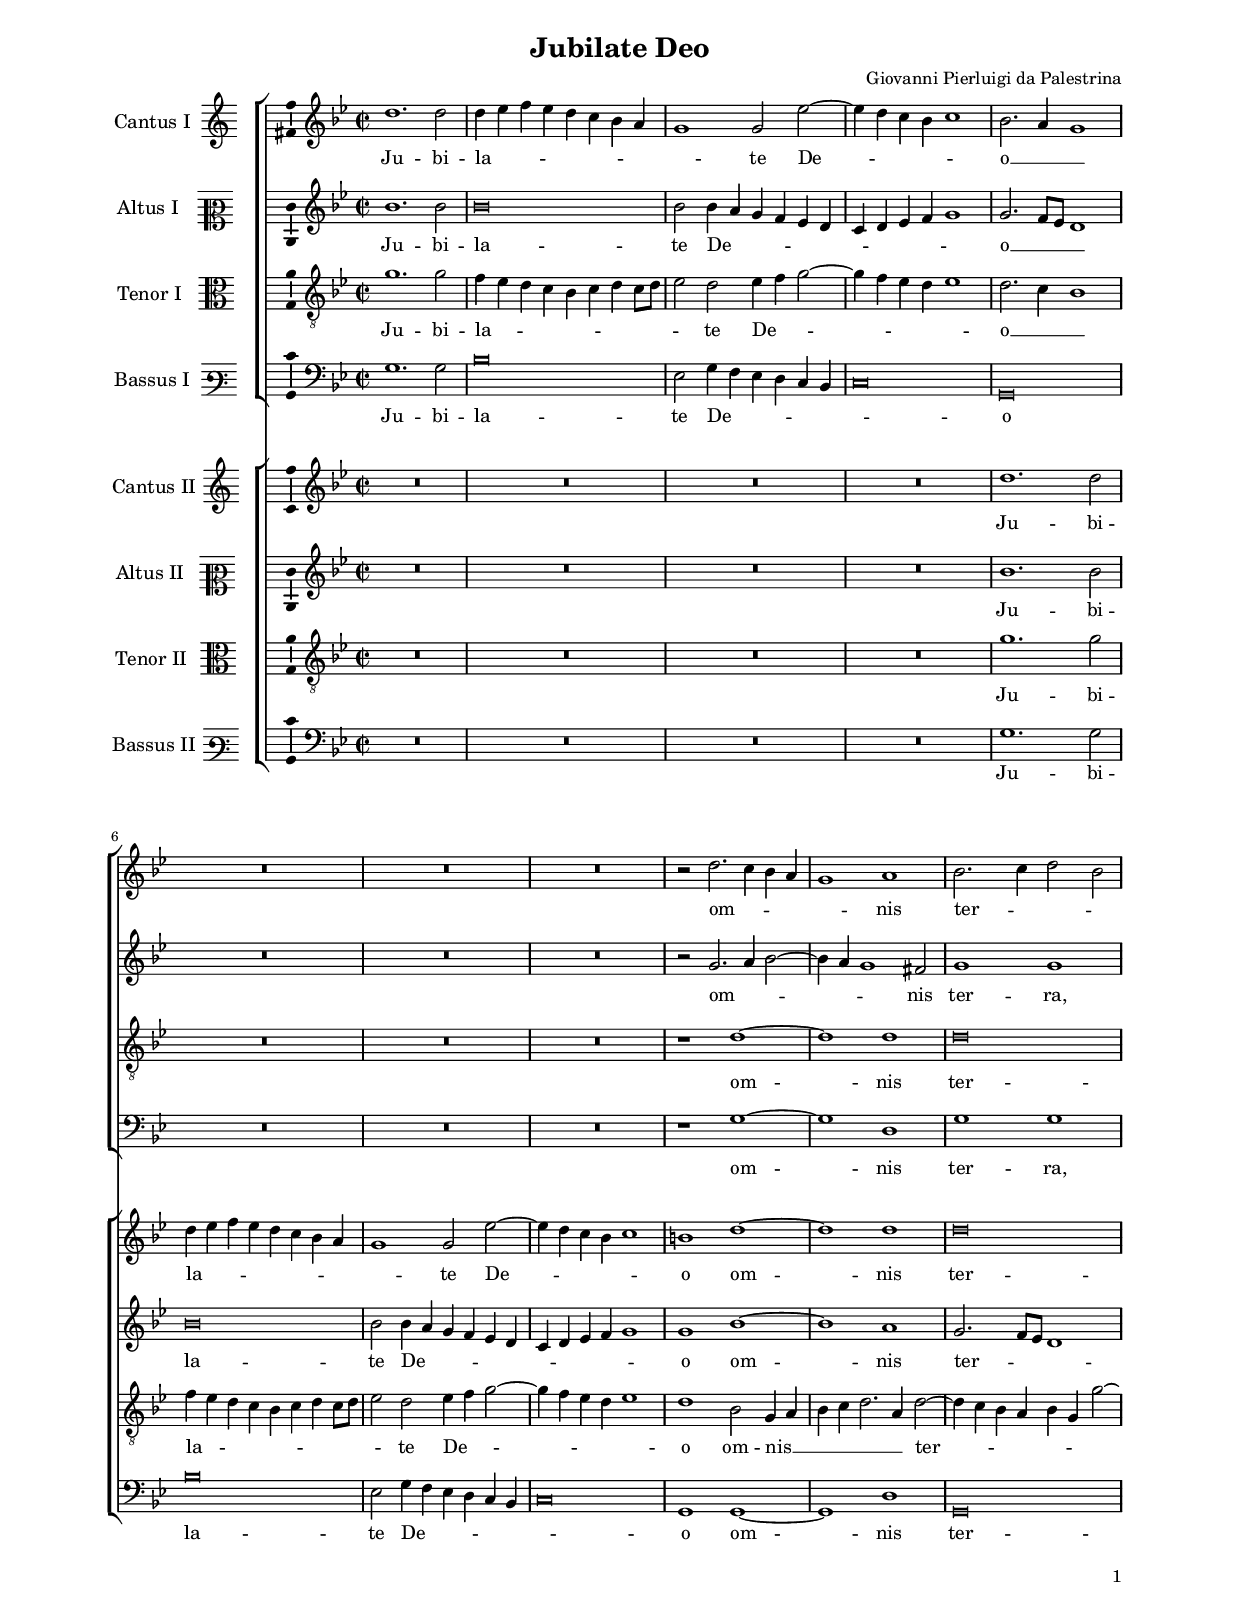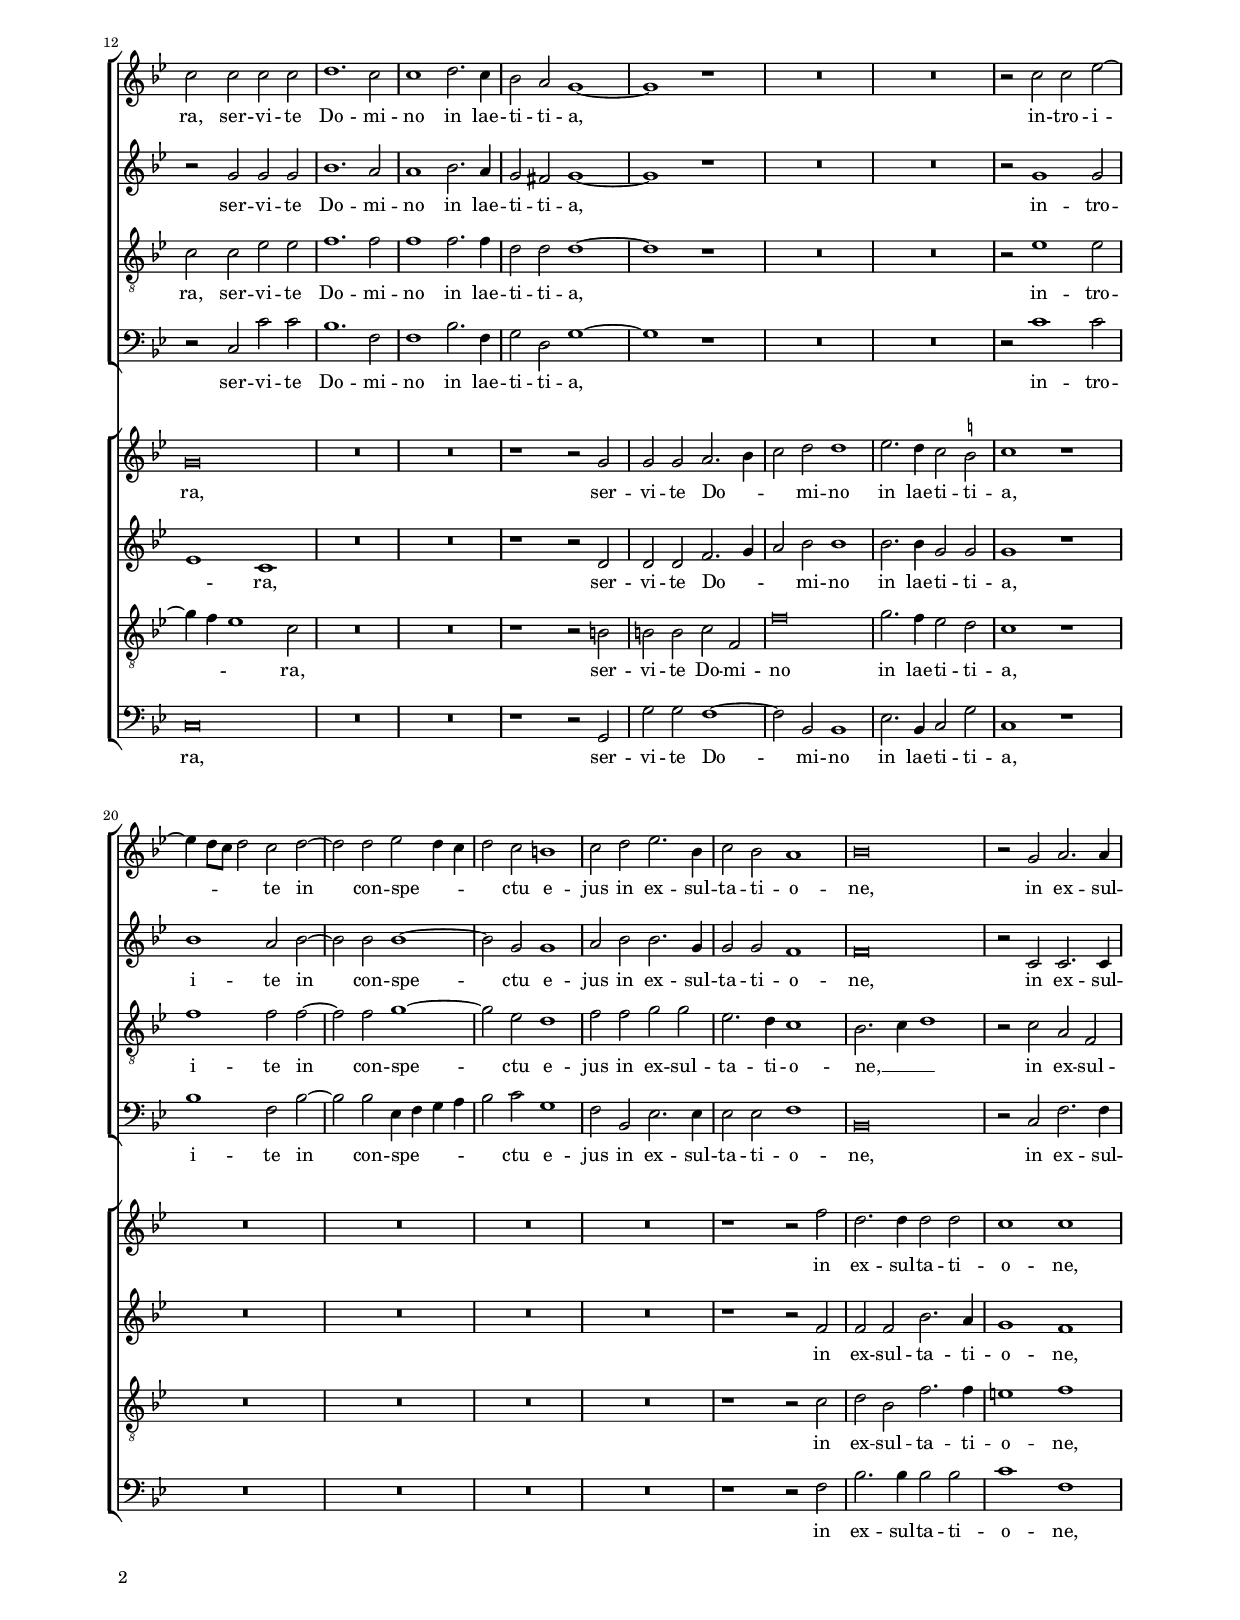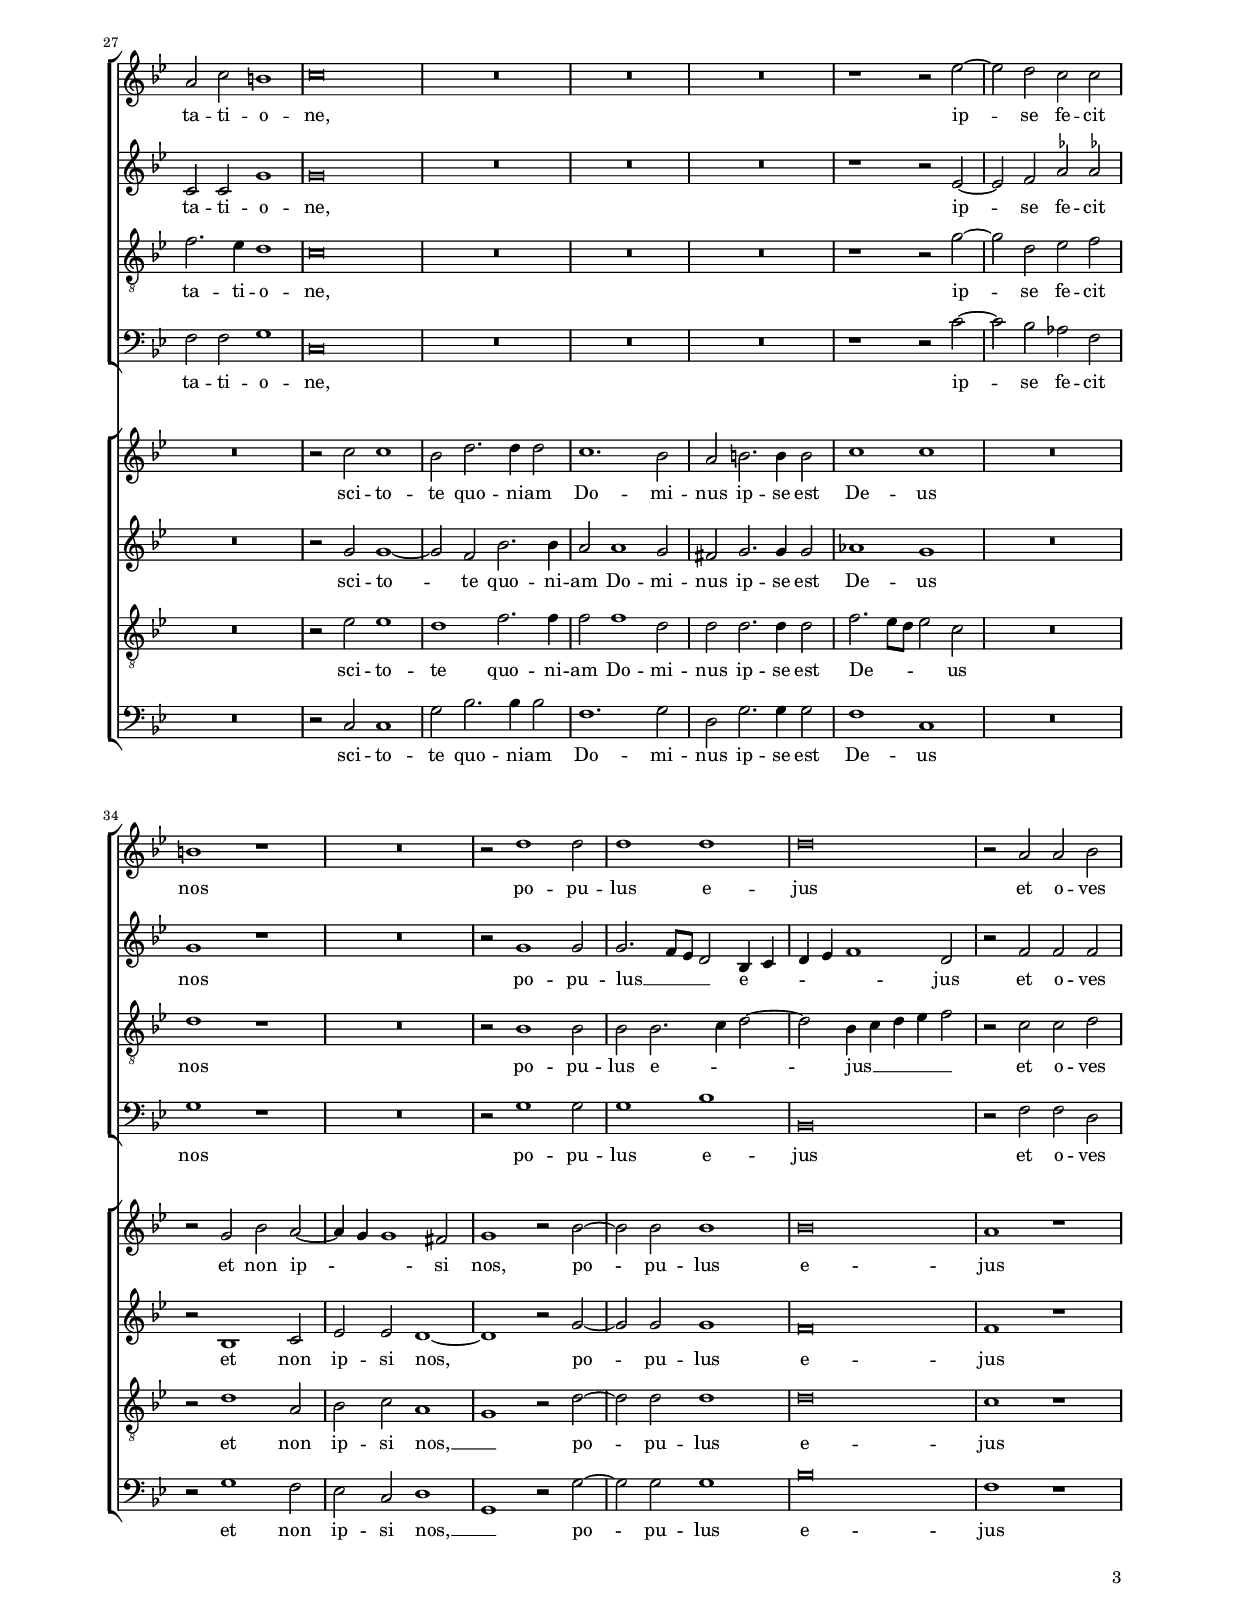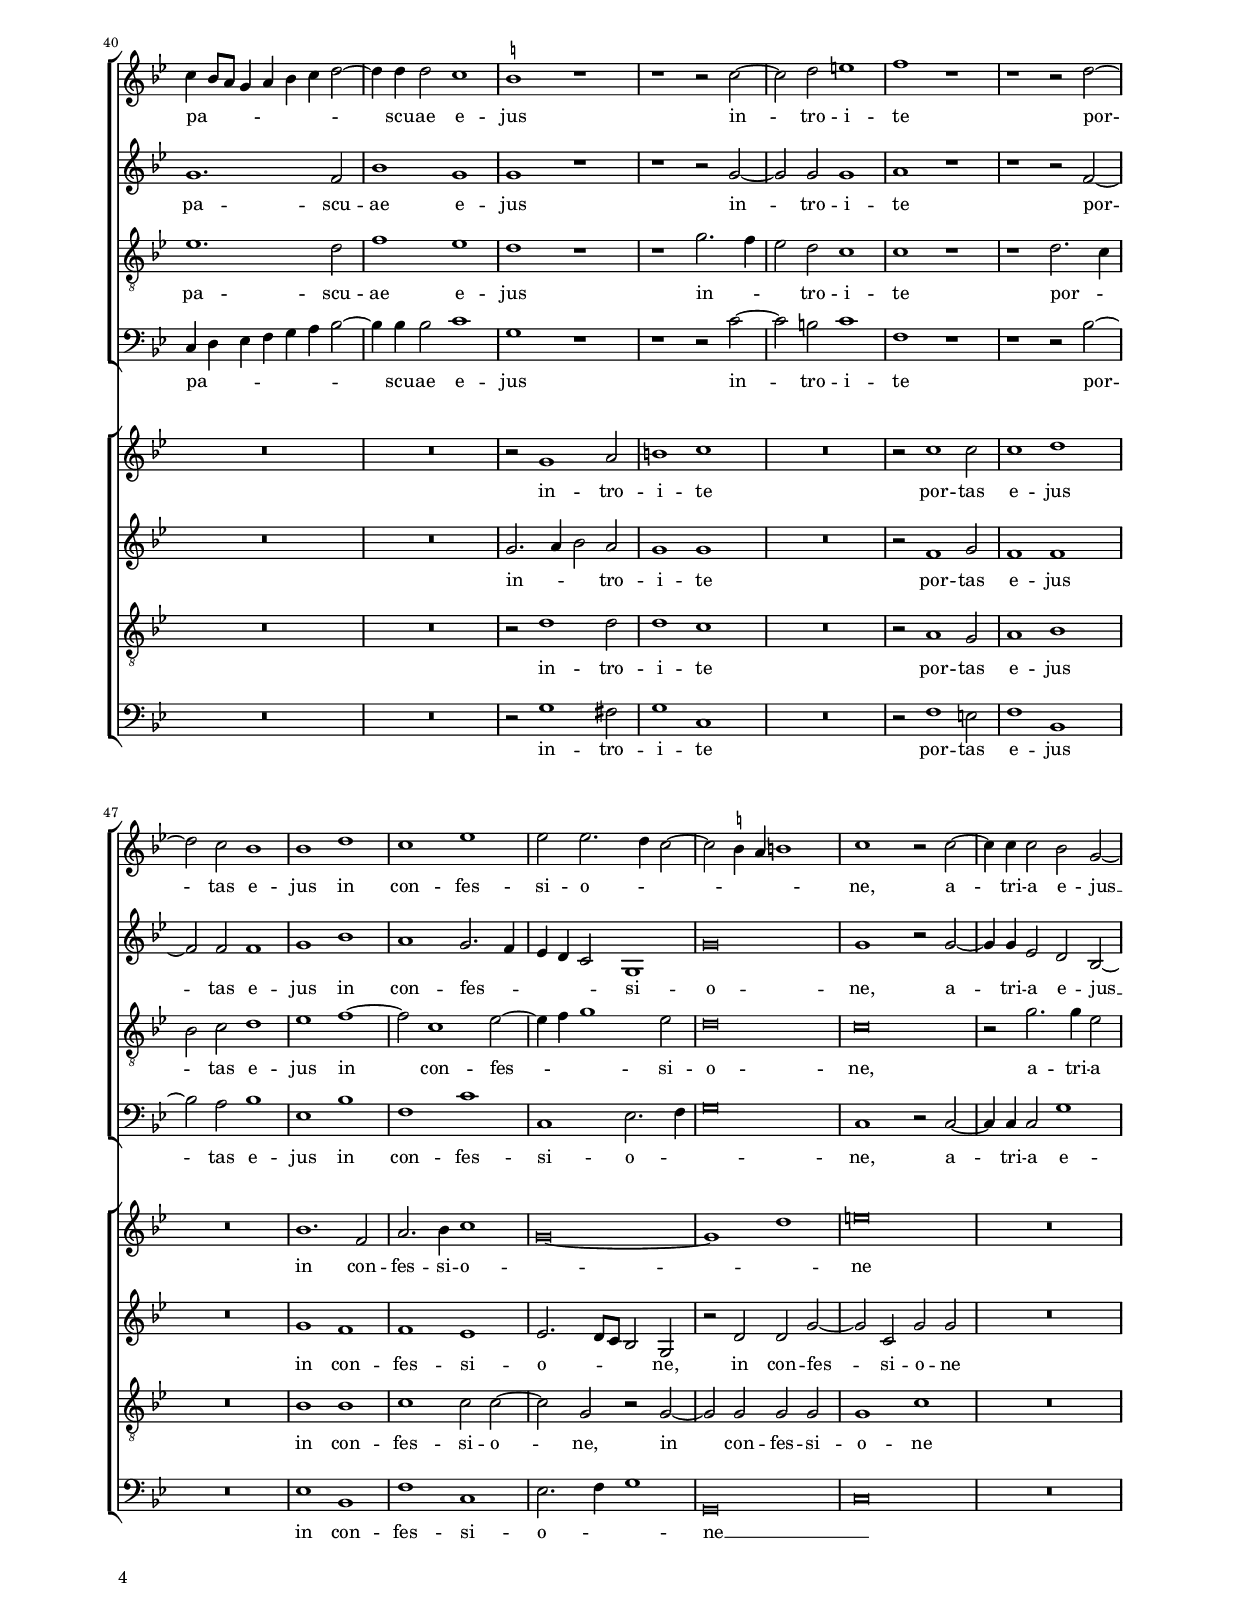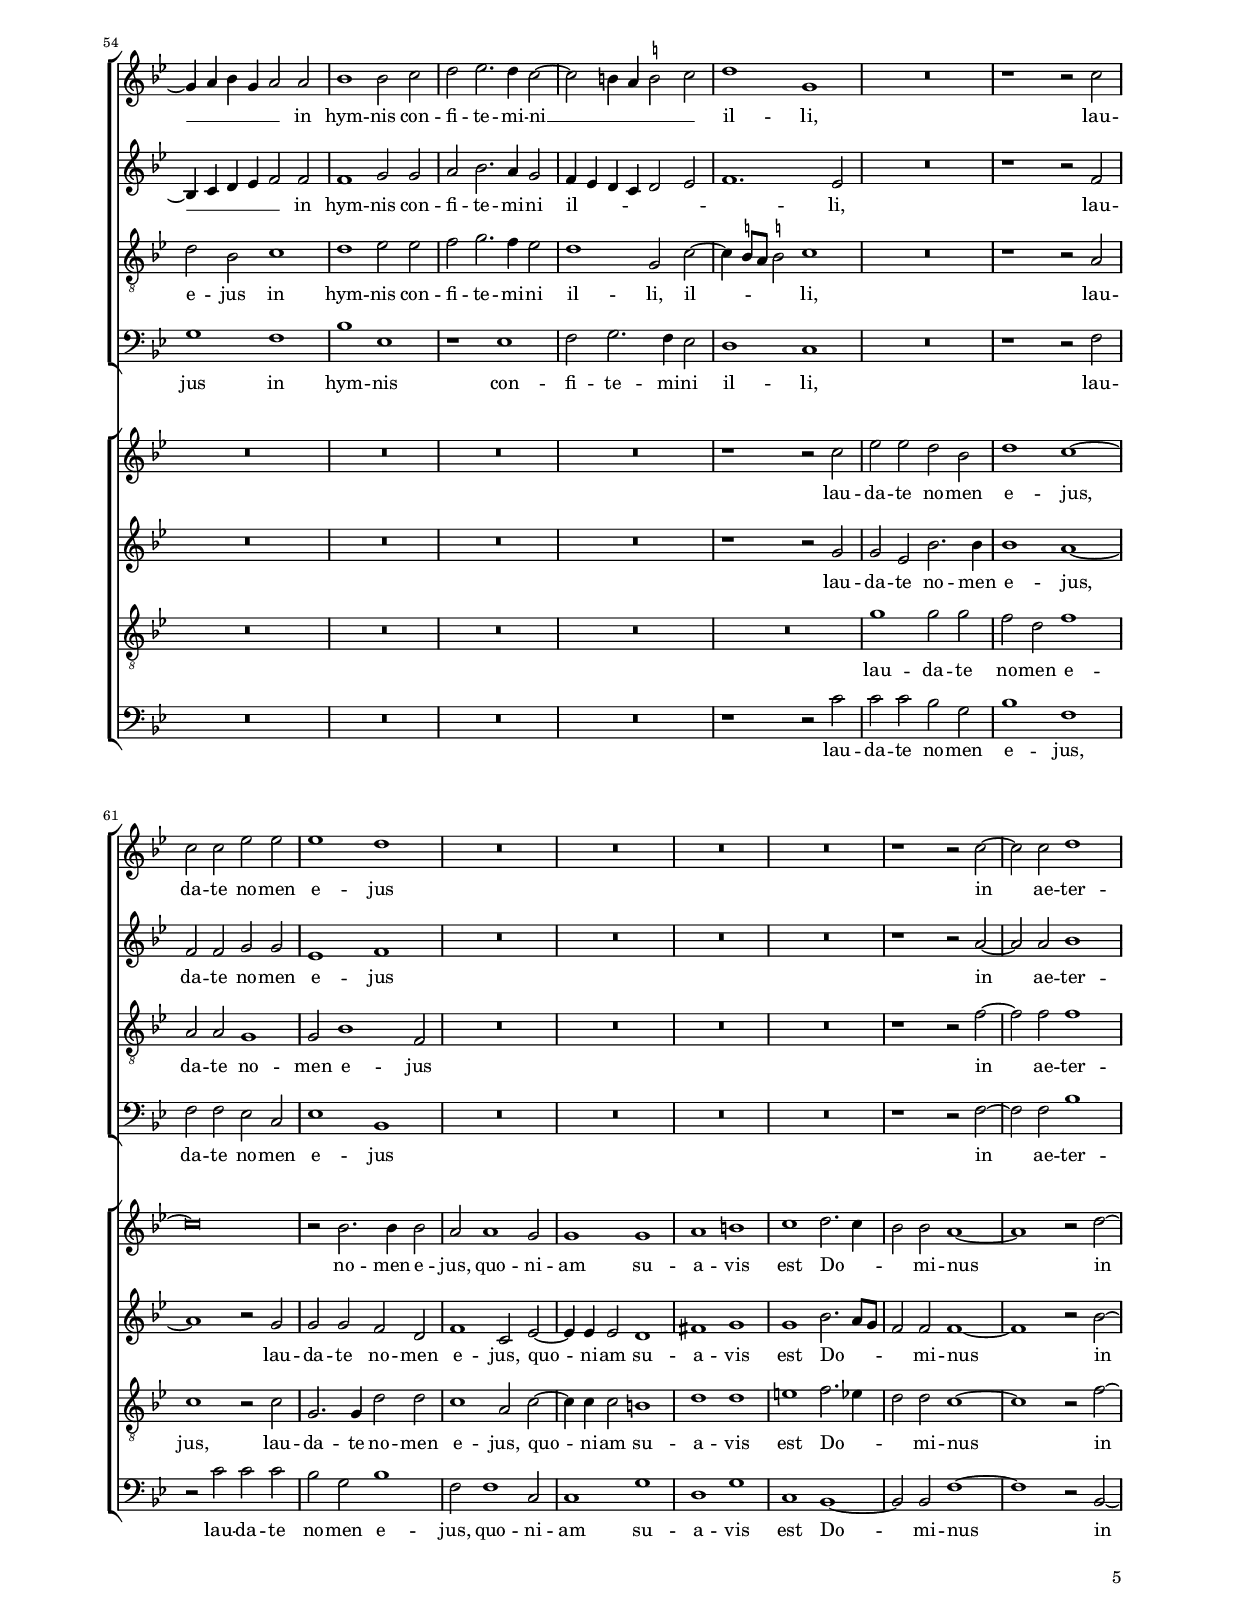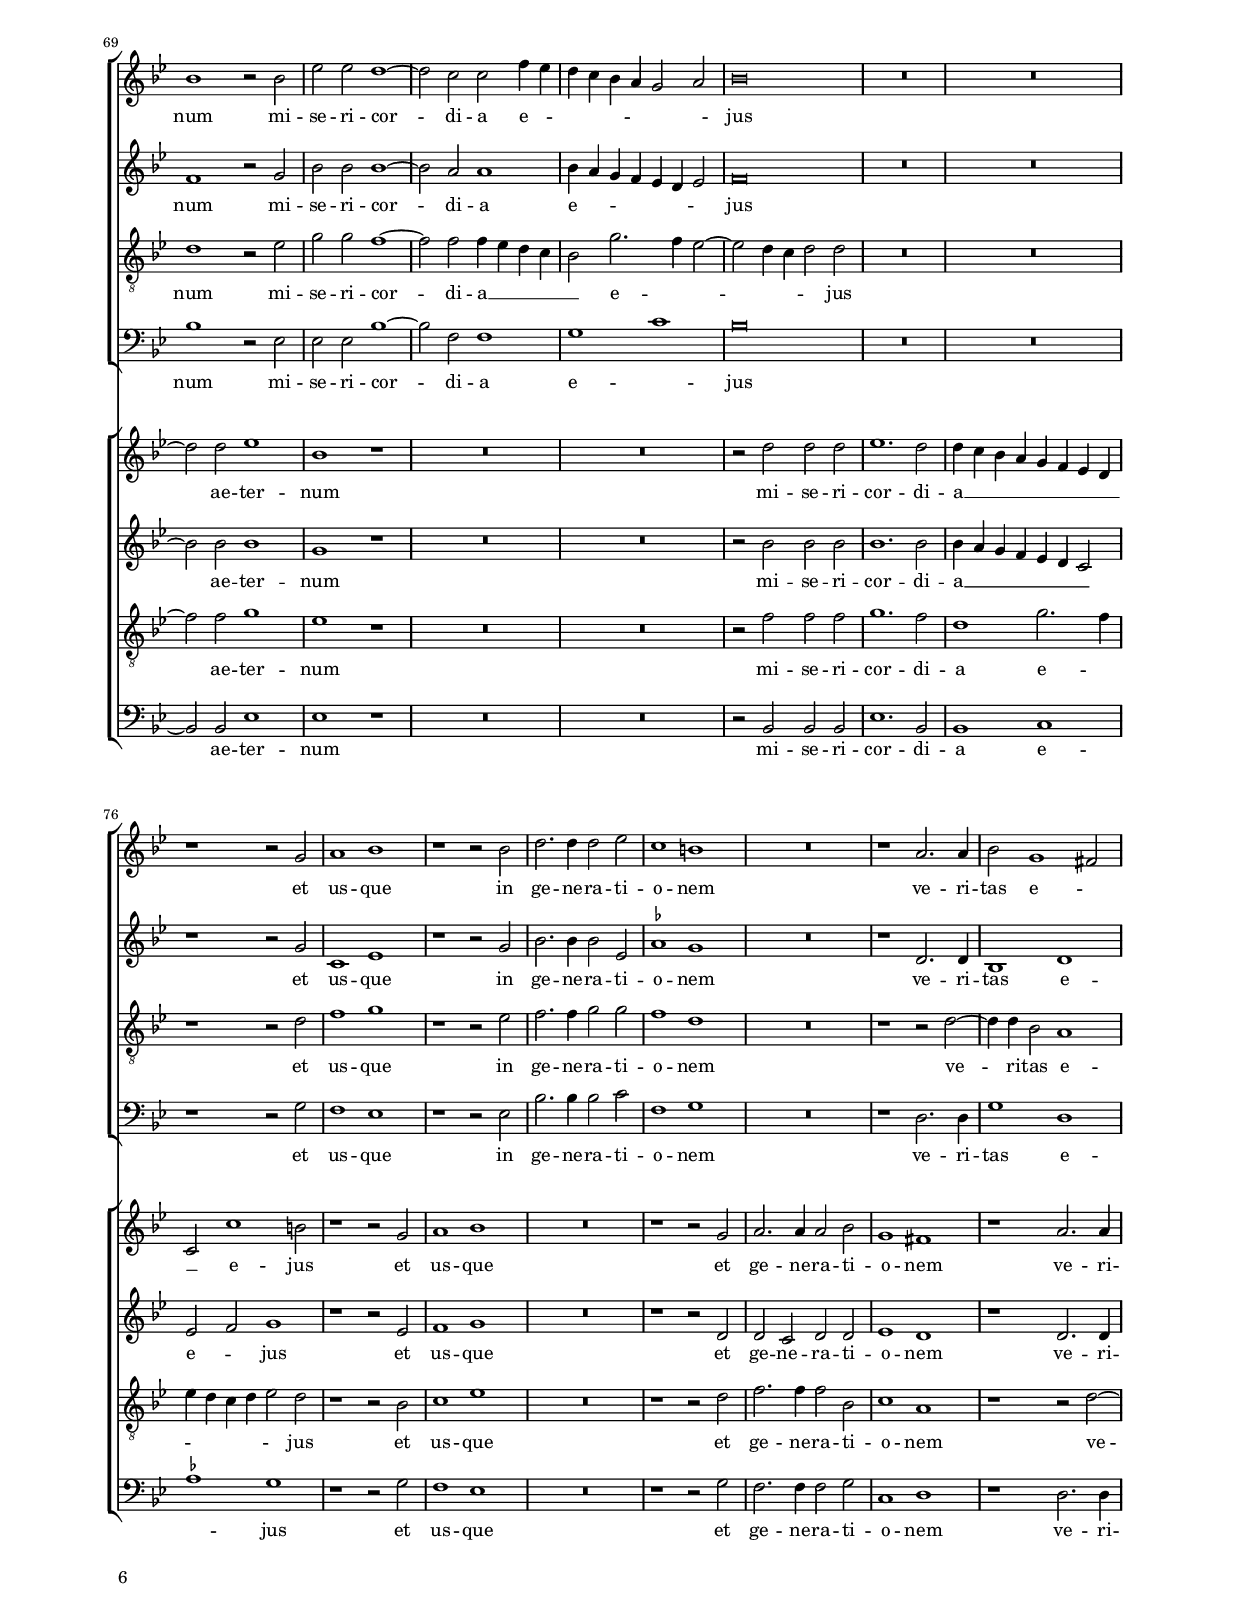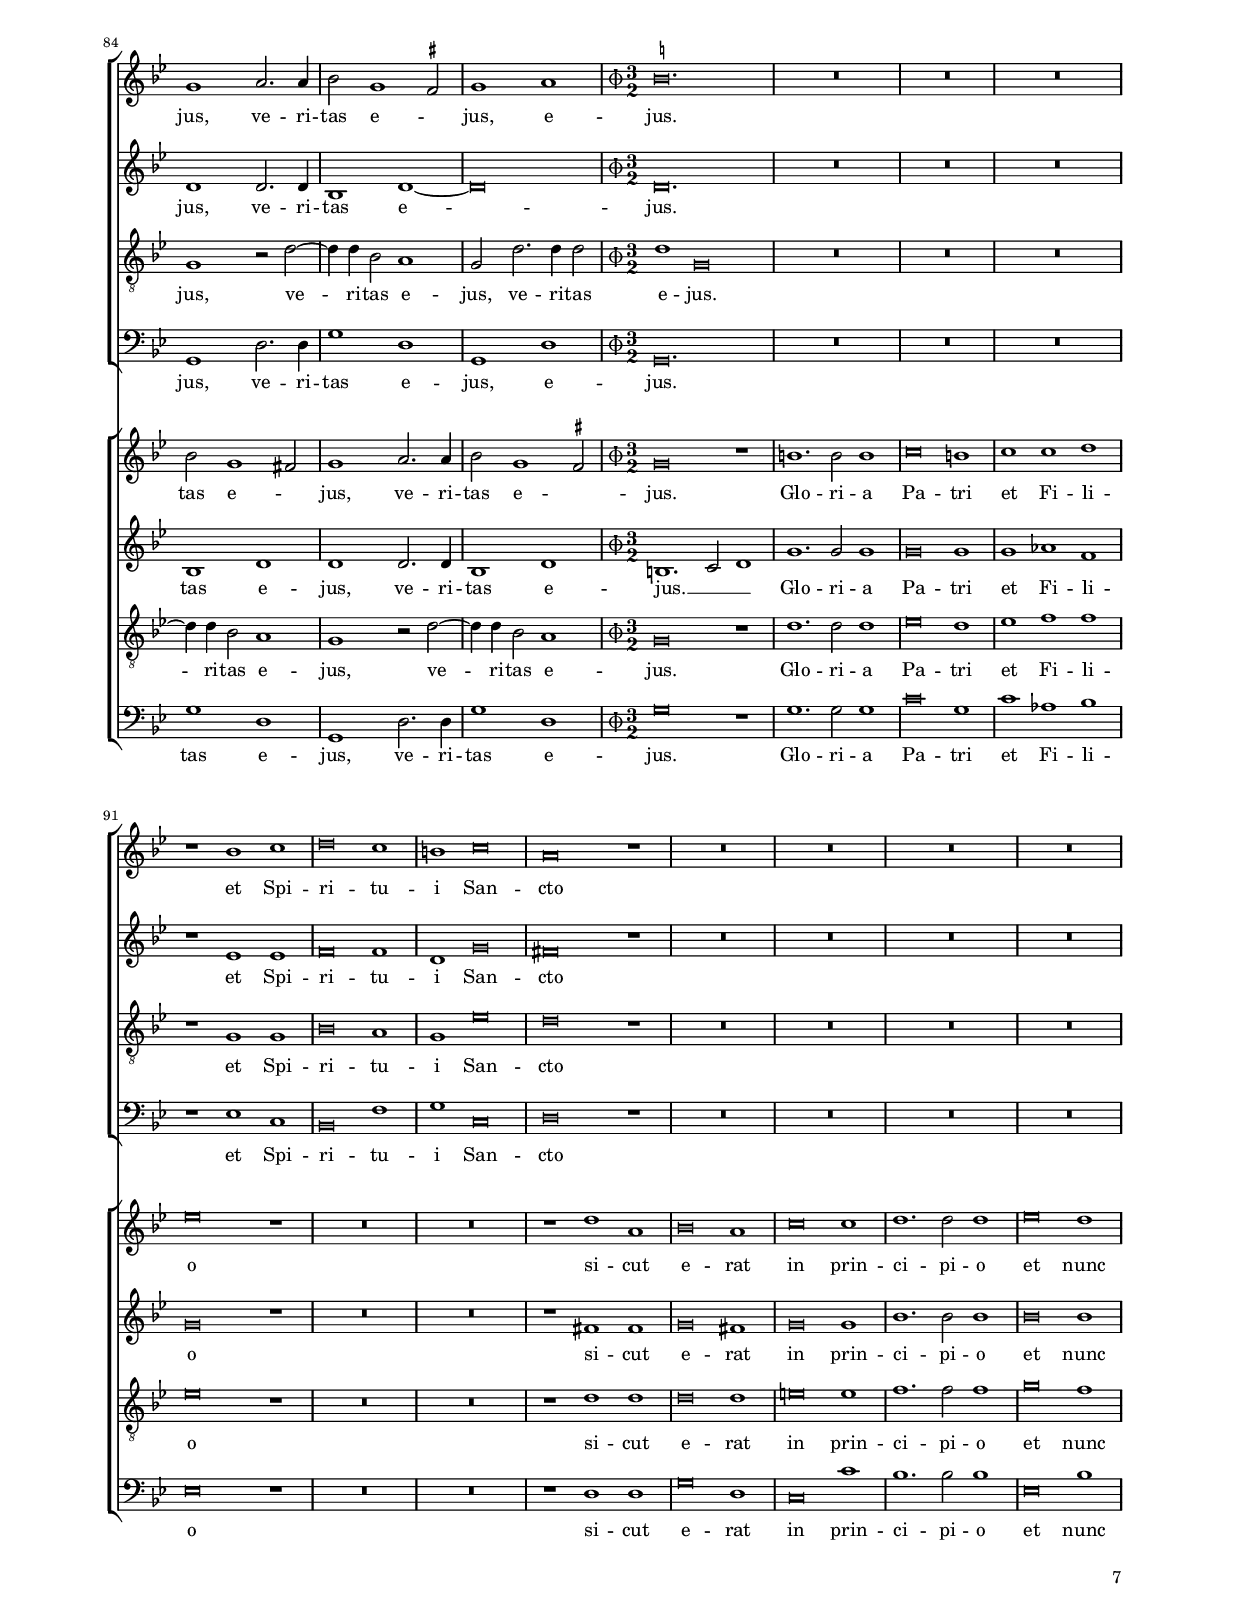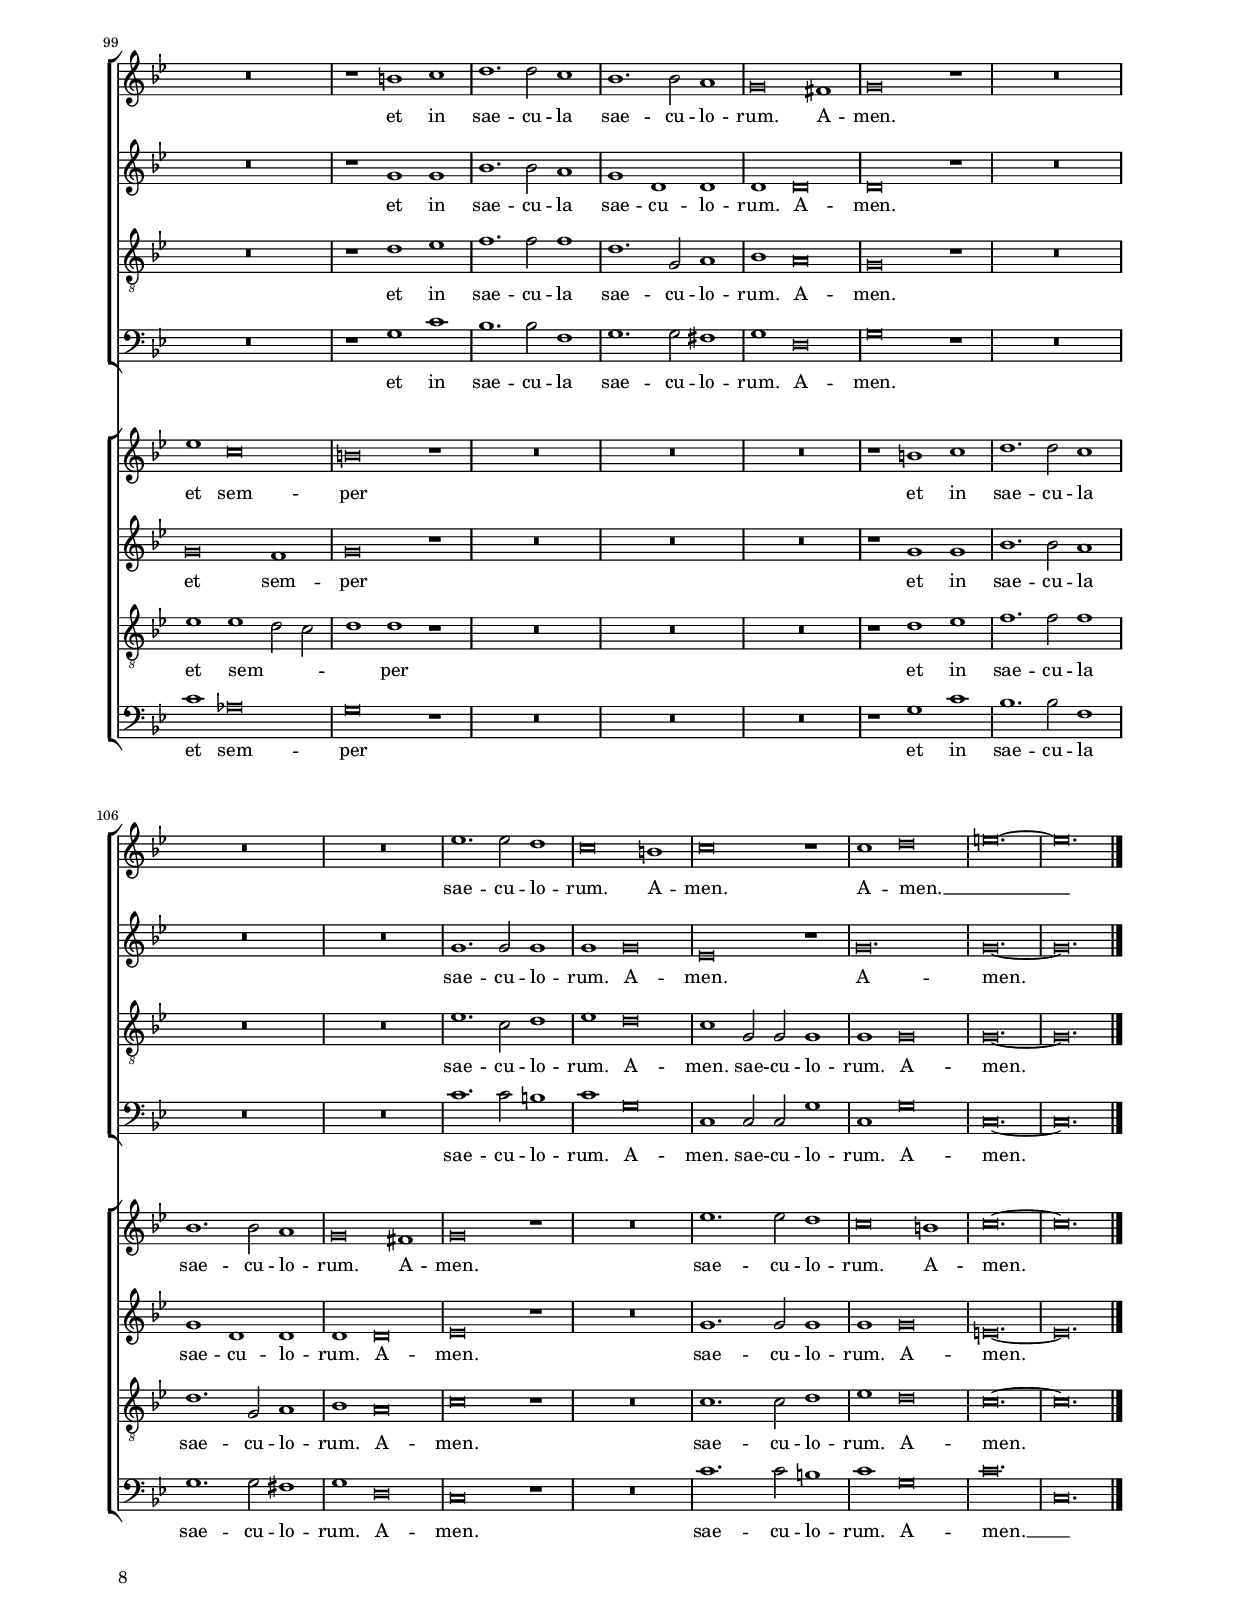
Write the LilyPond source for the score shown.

\header 
{
	title="Jubilate Deo"
	composer="Giovanni Pierluigi da Palestrina"
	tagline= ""
}

\version "2.22.0"
\include "deutsch.ly"
#(set-global-staff-size 15)
% #(set-default-paper-size "letter")
#(ly:set-option 'point-and-click #f)


    #(define ((double-time-signature glyph a b) grob)
   (grob-interpret-markup grob
          (markup #:override '(baseline-skip . 2.5) #:number
                  (#:line ((markup (#:musicglyph glyph))
                           (#:fontsize -1 #:column (a b)))))))


\paper
	{
	top-margin = 2 \cm
	bottom-margin = 1.4 \cm
	left-margin = 2 \cm
	right-margin = 2 \cm
	print-page-number = ##f
	ragged-bottom = ##f
	ragged-last-bottom = ##t
%       systems-per-page = 2
%       page-count = 6
	system-system-spacing = #'((basic-distance . 17) (minimum-distance . 14) (padding . 7) (strechability . 250))
    oddFooterMarkup=\markup   \fill-line { "" \fromproperty #'page:page-number-string }
    evenFooterMarkup=\markup  \fill-line { \fromproperty #'page:page-number-string "" }
    last-bottom-spacing = #'((basic-distance . 12) (minimum-distance . 7) (padding . 4))
	}


global =  
	{
	\key c \major
    \time 2/2 \set Score.measureLength = #(ly:make-moment 2/1)
	\set Score.tempoHideNote = ##t
    \tempo 2 = 90
    \skip 1*2*86
    \once \override Score.TimeSignature.stencil = #(double-time-signature "timesig.mensural34" "3" "2") \time 3/1
    \tempo 1 = 135
    \skip 1*3*27 \bar "|."
	}

	ficta = { \once \set suggestAccidentals = ##t }
	
	forget = #(define-music-function (music) (ly:music?) #{
	\accidentalStyle forget
	$music
	\accidentalStyle default
	#})

	
incipitcantusprimus = \markup { \score {
	{
	\set Staff.instrumentName = \markup { \fontsize #1 "Cantus I" }
	\key c \major
	\clef violin
	s4 \bar ""
	}
	\layout  {
	raggedright = ##t
	indent = 1.6 \cm
	line-width = 2.2\cm
	\context { \Staff \remove Time_signature_engraver }
	\override Staff.Clef.Y-extent = #'(0 . 0)
	}} \hspace #1 }
      
incipitaltusprimus = \markup { \score {
	{
	\set Staff.instrumentName = \markup { \fontsize #1 "Altus I" }
	\key c \major
	\clef mezzosoprano
	s4 \bar ""
	}
	\layout  {
	raggedright = ##t
	indent = 1.6 \cm
	line-width = 2.2\cm
	\context { \Staff \remove Time_signature_engraver }
	\override Staff.Clef.Y-extent = #'(0 . 0)
	}} \hspace #1 }
      
incipittenorprimus = \markup { \score {
	{
	\set Staff.instrumentName = \markup { \fontsize #1 "Tenor I" }
	\key c \major
	\clef alto
	s4 \bar ""
	}
	\layout  {
	raggedright = ##t
	indent = 1.6 \cm
	line-width = 2.2\cm
	\context { \Staff \remove Time_signature_engraver }
	\override Staff.Clef.Y-extent = #'(0 . 0)
	}} \hspace #1 }


incipitbassusprimus = \markup { \score {
	{
	\set Staff.instrumentName = \markup { \fontsize #1 "Bassus I" }
	\key c \major
	\clef varbaritone
	s4 \bar ""
	}
	\layout  {
	raggedright = ##t
	indent = 1.6 \cm
	line-width = 2.2\cm
	\context { \Staff \remove Time_signature_engraver }
	\override Staff.Clef.Y-extent = #'(0 . 0)
	}} \hspace #1 }

incipitcantussecundus = \markup { \score {
	{
	\set Staff.instrumentName = \markup { \fontsize #1 "Cantus II" }
	\key c \major
	\clef violin
	s4 \bar ""
	}
	\layout  {
	raggedright = ##t
	indent = 1.6 \cm
	line-width = 2.2\cm
	\context { \Staff \remove Time_signature_engraver }
	\override Staff.Clef.Y-extent = #'(0 . 0)
	}} \hspace #1 }


incipitaltussecundus = \markup { \score {
	{
	\set Staff.instrumentName = \markup { \fontsize #1 "Altus II" }
	\key c \major
	\clef mezzosoprano
	s4 \bar ""
	}
	\layout  {
	raggedright = ##t
	indent = 1.6 \cm
	line-width = 2.2\cm
	\context { \Staff \remove Time_signature_engraver }
	\override Staff.Clef.Y-extent = #'(0 . 0)
	}} \hspace #1 }


incipittenorsecundus = \markup { \score {
	{
	\set Staff.instrumentName = \markup { \fontsize #1 "Tenor II" }
	\key c \major
	\clef alto
	s4 \bar ""
	}
	\layout  {
	raggedright = ##t
	indent = 1.6 \cm
	line-width = 2.2\cm
	\context { \Staff \remove Time_signature_engraver }
	\override Staff.Clef.Y-extent = #'(0 . 0)
	}} \hspace #1 }	


incipitbassussecundus = \markup { \score {
	{
	\set Staff.instrumentName = \markup { \fontsize #1 "Bassus II" }
	\key c \major
	\clef varbaritone
	s4 \bar ""
	}
	\layout  {
	raggedright = ##t
	indent = 1.6 \cm
	line-width = 2.2\cm
	\context { \Staff \remove Time_signature_engraver }
	\override Staff.Clef.Y-extent = #'(0 . 0)
	}} \hspace #1 }

cantusprimus =  \relative c''
	{
	e1. e2
	e4 f g f e d c h
	a1 a2 f'~
	f4 e d c d1
%5
	c2. h4 a1 |
	R\breve
	R\breve
	R\breve
	r2 e'2. d4 c h
%10
	a1 h |
	c2. d4 e2 c
	d2 d d d
	e1. d2
	d1 e2. d4
%15
	c2 h a1~ |
	a1 r
	R\breve
	R\breve
	r2 d d f~
%20
	f4 e8 d e2 d e~ |
	e2 e f e4 d
	e2 d cis1
	d2 e f2. c4
	d2 c h1
%25
	c\breve |
	r2 a h2. h4
	h2 d cis1
	d\breve
	R\breve
%30
	R\breve |
	R\breve
	r1 r2 f~
	f2 e d d
	cis1 r
%35
	R\breve |
	r2 e1 e2
	e1 e
	e\breve
	r2 h h c
%40
	d4 c8 h a4 h c d e2~ |
	e4 e e2 d1
	\ficta cis1 r
	r1 r2 d~
	d2 e fis1
%45
	g1 r |
	r1 r2 e~
	e2 d c1
	c1 e
	d1 f
%50
	f2 f2. e4 d2~ |
	d2 \ficta cis4 h cis!1
	d1 r2 d~
	d4 d d2 c a~
	a4 h c a h2 h
%55
	c1 c2 d |
	e2 f2. e4 d2~
	d2 cis4 h \ficta cis!2 d
	e1 a,
	R\breve
%60
	r1 r2 d |
	d2 d f f
	f1 e
	R\breve
	R\breve
%65
	R\breve |
	R\breve
	r1 r2 d~
	d2 d e1
	c1 r2 c
%70
	f2 f e1~ |
	e2 d d g4 f
	e4 d c h a2 h
	c\breve
	R\breve
%75
	R\breve |
	r1 r2 a
	h1 c
	r1 r2 c
	e2. e4 e2 f
%80
	d1 cis |
	R\breve
	r1 h2. h4
	c2 a1 gis2
	a1 h2. h4
%85
	c2 a1 \ficta gis2
	a1 h
% Triple time
	\ficta cis\breve.
	R\breve.
	R\breve.
%90
	R\breve. |
	r1 c d
	e\breve d1
	cis1 d\breve
	h\breve r1
%95
	R\breve. |
	R\breve.
	R\breve.
	R\breve.
	R\breve.
%100
	r1 cis d |
	e1. e2 d1
	c1. c2 h1
	a\breve gis1
	a\breve r1
%105
	R\breve. |
	R\breve.
	R\breve.
	f'1. f2 e1
	d\breve cis1
%110
	d\breve r1 |
	d1 e\breve
	fis\breve.~
        fis\breve. |
	}

altusprimus =  \relative c' 
        {
	c'1. c2
	c\breve
	c2 c4 h a g f e
	d4 e f g a1
%5
	a2. g8 f e1 |
	R\breve
	R\breve
	R\breve
	r2 a2. h4 c2~
%10
        c4 h a1 gis2 |	
	a1 a
	r2 a a a
	c1. h2
	h1 c2. h4
%15
	a2 gis a1~ |
	a1 r
	R\breve
	R\breve
	r2 a1 a2
%20
	c1 h2 c~ |
	c2 c c1~
	c2 a a1
	h2 c c2. a4
	a2 a g1
%25
	g\breve |
	r2 d d2. d4
	d2 d a'1
	a\breve
	R\breve
%30
	R\breve |
	R\breve
	r1 r2 f~
	f2 g \ficta b \ficta b!
	a1 r
%35
	R\breve |
	r2 a1 a2
	a2. g8 f e2 c4 d
	e4 f g1 e2
	r2 g g g
%40
	a1. g2 |
	c1 a
	a1 r
	r1 r2 a~
	a2 a a1
%45
	h1 r |
	r1 r2 g~
	g2 g g1
	a1 c
	h1 a2. g4
%50
	f4 e d2 a1 |
	a'\breve
	a1 r2 a~
	a4 a f2 e c~
	c4 d e f g2 g
%55
	g1 a2 a |
	h2 c2. h4 a2
	g4 f e d e2 f
	g1. f2
	R\breve
%60
	r1 r2 g |
	g2 g a a
	f1 g
	R\breve
	R\breve
%65
	R\breve |
	R\breve
	r1 r2 h~
	h2 h c1
	g1 r2 a
%70
	c2 c c1~ |
	c2 h h1
	c4 h a g f e f2
	g\breve
	R\breve
%75
	R\breve |
	r1 r2 a
	d,1 f
	r1 r2 a
	c2. c4 c2 f,
%80
	\ficta b1 a |
	R\breve
	r1 e2. e4
	c1 e
	e1 e2. e4
%85
	c1 e~ |
	e\breve
% Triple time
	e\breve.
	R\breve.
	R\breve.
%90
	R\breve. |
	r1 f f
	g\breve g1
	e1 a\breve
	gis\breve r1
%95
	R\breve. |
	R\breve.
	R\breve.
	R\breve.
	R\breve.
%100
	r1 a a |
	c1. c2 h1
	a1 e e
	e1 e\breve
	e\breve r1
%105
	R\breve. |
	R\breve.
	R\breve.
	a1. a2 a1
	a1 a\breve
%110
	f\breve r1 |
	a\breve.
	a\breve.~
        a\breve. |
	}

tenorprimus =  \relative c' 
	{
	a'1. a2
	g4 f e d c d e d8 e
	f2 e f4 g a2~
	a4 g f e f1
%5
	e2. d4 c1 |
	R\breve
	R\breve
	R\breve
	r1 e~
%10
	e1 e |
	e\breve
	d2 d f f
	g1. g2
	g1 g2. g4
%15
	e2 e e1~ |
	e1 r
	R\breve
	R\breve
	r2 f1 f2
%20
	g1 g2 g~ |
	g2 g a1~
	a2 f e1
	g2 g a a
	f2. e4 d1
%25
	c2. d4 e1 |
	r2 d h g
	g'2. f4 e1
	d\breve
	R\breve
%30
	R\breve |
	R\breve
	r1 r2 a'~
	a2 e f g
	e1 r
%35
	R\breve |
	r2 c1 c2
        c2 c2. d4 e2~	
	e2 c4 d e f g2
	r2 d d e
%40
	f1. e2 |
	g1 f
	e1 r
	r1 a2. g4
	f2 e d1
%45
	d1 r |
	r1 e2. d4
	c2 d e1
	f1 g~
	g2 d1 f2~
%50
	f4 g a1 f2 |
	e\breve
	d\breve
	r2 a'2. a4 f2
	e2 c d1
%55
	e1 f2 f |
	g2 a2. g4 f2
	e1 a,2 d~
	d4 \ficta cis8 h \ficta cis!2 d1
	R\breve
%60
	r1 r2 h |
	h2 h a1
	a2 c1 g2
	R\breve
	R\breve
%65
	R\breve |
	R\breve
	r1 r2 g'~
	g2 g g1
	e1 r2 f
%70
	a2 a g1~ |
	g2 g g4 f e d
	c2 a'2. g4 f2~
	f2 e4 d e2 e
	R\breve
%75
	R\breve |
	r1 r2 e
	g1 a
	r1 r2 f
	g2. g4 a2 a
%80
	g1 e |
	R\breve
	r1 r2 e~
	e4 e c2 h1
	a1 r2 e'~
%85
	e4 e c2 h1 |
	a2 e'2. e4 e2
% Triple time
	e1 a,\breve
	R\breve.
	R\breve.
%90
	R\breve. |
	r1 a a
	c\breve h1
	a1 f'\breve
	e\breve r1
%95
	R\breve. |
	R\breve.
	R\breve.
	R\breve.
	R\breve.
%100
	r1 e f |
	g1. g2 g1
	e1. a,2 h1
	c1 h\breve
	a\breve r1
%105
	R\breve. |
	R\breve.
	R\breve.
	f'1. d2 e1
	f1 e\breve
%110
        d1 a2 a a1 |
	a1 a\breve
	a\breve.~
        a\breve. |
	}

bassusprimus  =  \relative c 
	{
	a'1. a2
	c\breve
	f,2 a4 g f e d c
	d\breve
%5
	a\breve |
	R\breve
	R\breve
	R\breve
	r1 a'~
%10
	a1 e |
	a1 a
	r2 d, d' d
	c1. g2
	g1 c2. g4
%15
	a2 e a1~ |
	a1 r
	R\breve
	R\breve
	r2 d1 d2
%20
	c1 g2 c~ |
	c2 c f,4 g a h
	c2 d a1
	g2 c, f2. f4
	f2 f g1
%25
	c,\breve |
	r2 d g2. g4
	g2 g a1
	d,\breve
	R\breve
%30
	R\breve |
	R\breve
	r1 r2 d'~
	d2 c b g
	a1 r
%35
	R\breve |
	r2 a1 a2
	a1 c
	c,\breve
	r2 g' g e
%40
	d4 e f g a h c2~ |
	c4 c c2 d1
	a1 r
	r1 r2 d~
	d2 cis d1
%45
	g,1 r |
	r1 r2 c~
	c2 h c1
	f,1 c'
	g1 d'
%50
	d,1 f2. g4 |
	a\breve
	d,1 r2 d~
	d4 d d2 a'1
	a1 g
%55
        c1 f, |	
	r1 f
	g2 a2. g4 f2
	e1 d
	R\breve
%60
	r1 r2 g |
	g2 g f d
	f1 c
	R\breve
	R\breve
%65
	R\breve |
	R\breve
	r1 r2 g'~
	g2 g c1
	c1 r2 f,
%70
	f2 f c'1~
	c2 g g1
	a1 d
	c\breve
	R\breve
%75
	R\breve |
	r1 r2 a
	g1 f
	r1 r2 f
	c'2. c4 c2 d
%80
	g,1 a |
	R\breve
	r1 e2. e4
	a1 e
	a,1 e'2. e4
%85
	a1 e |
	a,1 e'
% Triple time
	a,\breve.
	R\breve.
	R\breve.
%90
	R\breve. |
	r1 f' d
	c\breve g'1
	a1 d,\breve
	e\breve r1
%95
	R\breve. |
	R\breve.
	R\breve.
	R\breve.
	R\breve.
%100
	r1 a d |
	c1. c2 g1
	a1. a2 gis1
	a1 e\breve
	a\breve r1
%105
	R\breve. |
	R\breve.
	R\breve.
	d1. d2 cis1
	d1 a\breve
%110
	d,1 d2 d a'1 |
	d,1 a'\breve
	d,\breve.~
        d\breve. |
	}

cantussecundus =  \relative c''
	{
	R\breve
	R\breve
	R\breve
	R\breve
%5
	e1. e2 |
	e4 f g f e d c h
	a1 a2 f'~
	f4 e d c d1
	cis1 e~
%10
	e1 e |
	e\breve
	a,\breve
	R\breve
	R\breve
%15
	r1 r2 a |
	a2 a h2. c4
	d2 e e1
	f2. e4 d2 \ficta cis
	d1 r
%20
	R\breve |
	R\breve
	R\breve
	R\breve
	r1 r2 g
%25
	e2. e4 e2 e |
	d1 d
	R\breve
	r2 d d1
	c2 e2. e4 e2
%30
	d1. c2 |
	h2 cis2. cis4 cis2
	d1 d
	R\breve
	r2 a c h~
%35
	h4 a a1 gis2 |
	a1 r2 c~
	c2 c c1
	c\breve
	h1 r
%40
	R\breve |
	R\breve
	r2 a1 h2
	cis1 d
	R\breve
%45
	r2 d1 d2 |
	d1 e
	R\breve
	c1. g2
	h2. c4 d1
%50
	a\breve~ |
	a1 e'
	fis\breve
	R\breve
	R\breve
%55
	R\breve |
	R\breve
	R\breve
	r1 r2 d
	f2 f e c
%60
	e1 d~ |
	d\breve
	r2 c2. c4 c2
	h2 h1 a2
	a1 a
%65
	h1 cis |
	d1 e2. d4
	c2 c h1~
	h1 r2 e~
	e2 e f1
%70
	c1 r |
	R\breve
	R\breve
	r2 e e e
	f1. e2
%75
	e4 d c h a g f e |
	d2 d'1 cis2
	r1 r2 a
	h1 c
	R\breve
%80
	r1 r2 a |
	h2. h4 h2 c
	a1 gis
	r1 h2. h4
	c2 a1 gis2
%85
	a1 h2. h4 |
	c2 a1 \ficta gis2
% Triple time
	a\breve r1
	cis1. cis2 cis1
	d\breve cis1
%90
	d1 d e |
	f\breve r1
	R\breve.
	R\breve.
	r1 e h
%95
	c\breve h1 |
	d\breve d1
	e1. e2 e1
	f\breve e1
	f1 d\breve
%100
	cis\breve r1 |
	R\breve.
	R\breve.
	R\breve.
	r1 cis d
%105
	e1. e2 d1 |
	c1. c2 h1
	a\breve gis1
	a\breve r1
	R\breve.
%110
	f'1. f2 e1 |
	d\breve cis1
	d\breve.~
	d\breve. |
	}

altussecundus =  \relative c'
	{
	R\breve
	R\breve
	R\breve
	R\breve
%5
	c'1. c2 |
	c\breve
	c2 c4 h a g f e
	d4 e f g a1
	a1 c~
%10
	c1 h |
	a2. g8 f e1
	f1 d
	R\breve
	R\breve
%15
	r1 r2 e |
	e2 e g2. a4
	h2 c c1
	c2. c4 a2 a
	a1 r
%20
	R\breve |
	R\breve
	R\breve
	R\breve
	r1 r2 g
%25
	g2 g c2. h4 |
	a1 g
	R\breve
	r2 a a1~
	a2 g c2. c4
%30
	h2 h1 a2 |
	gis2 a2. a4 a2
	b1 a
	R\breve
	r2 c,1 d2
%35
	f2 f e1~ |
	e1 r2 a~
	a2 a a1
	g\breve
	g1 r
%40
	R\breve |
	R\breve
	a2. h4 c2 h
	a1 a
	R\breve
%45
	r2 g1 a2 |
	g1 g
	R\breve
	a1 g
	g1 f
%50
	f2. e8 d c2 a |
	r2 e' e a~
	a2 d, a' a
	R\breve
	R\breve
%55
	R\breve |
	R\breve
	R\breve
	r1 r2 a
	a2 f c'2. c4
%60
	c1 h~ |
	h1 r2 a
	a2 a g e
	g1 d2 f~
	f4 f f2 e1
%65
	gis1 a |
	a1 c2. h8 a
	g2 g g1~
	g1 r2 c~
	c2 c c1
%70
	a1 r |
	R\breve
	R\breve
	r2 c c c
	c1. c2
%75
	c4 h a g f e d2 |
	f2 g a1
	r1 r2 f
	g1 a
	R\breve
%80
	r1 r2 e |
	e2 d e e
	f1 e
	r1 e2. e4
	c1 e
%85
	e1 e2. e4 |
	c1 e
% Triple time
	cis1. d2 e1
	a1. a2 a1
	a\breve a1
%90
	a1 b g |
	a\breve r1
	R\breve.
	R\breve.
	r1 gis gis
%95
	a\breve gis1 |
	a\breve a1
	c1. c2 c1
	c\breve c1
	a\breve g1
%100
	a\breve r1 |
	R\breve.
	R\breve.
	R\breve.
	r1 a a
%105
	c1. c2 h1 |
	a1 e e
	e1 e\breve
	f\breve r1
	R\breve.
%110
	a1. a2 a1 |
	a1 a\breve
	fis\breve.~
        fis\breve. |
      }

tenorsecundus =  \relative c'
	{
	R\breve
	R\breve
	R\breve
	R\breve
%5
	a'1. a2 |
	g4 f e d c d e d8 e
	f2 e f4 g a2~
	a4 g f e f1
	e1 c2 a4 h
%10
	c4 d e2. h4 e2~ |
	e4 d c h c a a'2~
	a4 g f1 d2
	R\breve
	R\breve
%15
	r1 r2 cis |
	cis2 cis d g,
	g'\breve
	a2. g4 f2 e
	d1 r
%20
	R\breve |
	R\breve
	R\breve
	R\breve
	r1 r2 d
%25
	e2 c g'2. g4 |
	fis1 g
	R\breve
	r2 f f1
	e1 g2. g4
%30
	g2 g1 e2 |
	e2 e2. e4 e2
	g2. f8 e f2 d
	R\breve
	r2 e1 h2
%35
	c2 d h1 |
	a1 r2 e'~
	e2 e e1
	e\breve
	d1 r
%40
	R\breve |
	R\breve
	r2 e1 e2
	e1 d
	R\breve
%45
	r2 h1 a2 |
	h1 c
	R\breve
	c1 c
	d1 d2 d~
%50
	d2 a r a~ |
	a2 a a a
	a1 d
	R\breve
	R\breve
%55
	R\breve |
	R\breve
	R\breve
	R\breve
	a'1 a2 a
%60
	g2 e g1 |
	d1 r2 d
	a2. a4 e'2 e
	d1 h2 d~
	d4 d d2 cis1
%65
	e1 e |
	fis1 g2. f4
	e2 e d1~
	d1 r2 g~
	g2 g a1
%70
	f1 r |
	R\breve
	R\breve
	r2 g g g
	a1. g2
%75
	e1 a2. g4 |
	f4 e d e f2 e
	r1 r2 c
	d1 f
	R\breve
%80
	r1 r2 e |
	g2. g4 g2 c,
	d1 h
	r1 r2 e~
	e4 e c2 h1
%85
	a1 r2 e'~ |
	e4 e c2 h1
% Triple time
	a\breve r1
	e'1. e2 e1
	f\breve e1
%90
	f1 g g |
	f\breve r1
	R\breve.
	R\breve.
	r1 e e
%95
	e\breve e1 |
	fis\breve fis1
	g1. g2 g1
	a\breve g1
	f1 f e2 d
%100
	e1 e r |
	R\breve.
	R\breve.
	R\breve.
	r1 e f
%105
	g1. g2 g1 |
	e1. a,2 h1
	c1 h\breve
	d\breve r1
	R\breve.
%110
	d1. d2 e1 |
	f1 e\breve
	d\breve.~
	d\breve. |
	}

bassussecundus =  \relative c
	{
	R\breve
	R\breve
	R\breve
	R\breve
%5
	a'1. a2 |
	c\breve
	f,2 a4 g f e d c
	d\breve
	a1 a~
%10
	a1 e' |
	a,\breve
	d\breve
	R\breve
	R\breve
%15
	r1 r2 a |
	a'2 a g1~
	g2 c, c1
	f2. c4 d2 a'
	d,1 r
%20
	R\breve |
	R\breve
	R\breve
	R\breve
	r1 r2 g
%25
	c2. c4 c2 c |
	d1 g,
	R\breve
	r2 d d1
	a'2 c2. c4 c2
%30
	g1. a2 |
	e2 a2. a4 a2
	g1 d
	R\breve
	r2 a'1 g2
%35
	f2 d e1 |
	a,1 r2 a'~
	a2 a a1
	c\breve
	g1 r
%40
	R\breve |
	R\breve
	r2 a1 gis2
	a1 d,
	R\breve
%45
	r2 g1 fis2 |
	g1 c,
	R\breve
	f1 c
	g'1 d
%50
	f2. g4 a1 |
	a,\breve
	d\breve
	R\breve
	R\breve
%55
	R\breve |
	R\breve
	R\breve
	r1 r2 d'
	d2 d c a
%60
	c1 g |
	r2 d' d d
	c2 a c1
	g2 g1 d2
	d1 a'
%65
	e1 a |
	d,1 c~
	c2 c g'1~
	g1 r2 c,~
	c2 c f1
%70
	f1 r |
	R\breve
	R\breve
	r2 c c c
	f1. c2
%75
	c1 d |
	\ficta b'1 a
	r1 r2 a
	g1 f
	R\breve
%80
	r1 r2 a |
	g2. g4 g2 a
	d,1 e
	r1 e2. e4
	a1 e
%85
	a,1 e'2. e4 |
	a1 e
% Triple time
	a\breve r1
	a1. a2 a1
	d\breve a1
%90
	d1 b c |
	f,\breve r1
	R\breve.
	R\breve.
	r1 e e
%95
	a\breve e1 |
	d\breve d'1
	c1. c2 c1
	f,\breve c'1
	d1 b\breve
%100
	a\breve r1 |
	R\breve.
	R\breve.
	R\breve.
	r1 a d
%105
	c1. c2 g1 |
	a1. a2 gis1
	a1 e\breve
	d\breve r1
	R\breve.
%110
	d'1. d2 cis1 |
	d1 a\breve
	d\breve.
	d,\breve. |
	}


lyricscantusprimus = \lyricmode {
	Ju -- bi -- la -- _ _ _ _ _ _ _ _ te De -- _ _ _ _ o __ _ _ om -- _ _ _ _ nis ter -- _ _ _ ra,
        ser -- vi -- te Do -- mi -- no in lae -- ti -- ti -- a,
        in -- tro -- i -- _ _ _ te in con -- spe -- _ _ _ ctu e -- jus in ex -- sul -- ta -- ti -- o -- ne,
        in ex -- sul -- ta -- ti -- o -- ne,
        ip -- se fe -- cit nos
        po -- pu -- lus e -- jus et o -- ves pa -- _ _ _ _ _ _ _ scu -- ae e -- jus
        in -- tro -- i -- te por -- tas e -- jus in con -- fes -- si -- o -- _ _ _ _ _ ne,
        a -- tri -- a e -- jus __ _ _ _ _ 
        in hym -- nis con -- fi -- te -- mi -- ni __ _ _ _ _ il -- li,
        lau -- da -- te no -- men e -- jus
        in ae -- ter -- num mi -- se -- ri -- cor -- di -- a e -- _ _ _ _ _ _ _ jus
        et us -- que in ge -- ne -- ra -- ti -- o -- nem ve -- ri -- tas e -- _ jus,
        ve -- ri -- tas e -- _ jus,
        e -- jus.
        et Spi -- ri -- tu -- i San -- cto
        et in sae -- cu -- la sae -- cu -- lo -- rum. A -- men.
        sae -- cu -- lo -- rum. A -- men.
        A -- men. __ _
	}


lyricsaltusprimus = \lyricmode {
	Ju -- bi -- la -- te De -- _ _ _ _ _ _ _ _ _ _ o __ _ _ _ om -- _ _ _ _ nis ter -- ra,
        ser -- vi -- te Do -- mi -- no in lae -- ti -- ti -- a,
        in -- tro -- i -- te in con -- spe -- ctu e -- jus in ex -- sul -- ta -- ti -- o -- ne,
        in ex -- sul -- ta -- ti -- o -- ne,
        ip -- se fe -- cit nos
        po -- pu -- lus __ _ _ _ e -- _ _ _ _ jus et o -- ves pa -- scu -- ae e -- jus
        in -- tro -- i -- te por -- tas e -- jus in con -- fes -- _ _ _ _ si -- o -- ne,
        a -- tri -- a e -- jus  __ _ _ _ _
        in hym -- nis con -- fi -- te -- mi -- ni il -- _ _ _ _ _ _ li,
        lau -- da -- te no -- men e -- jus
        in ae -- ter -- num mi -- se -- ri -- cor -- di -- a e -- _ _ _ _ _ _ jus
        et us -- que in ge -- ne -- ra -- ti -- o -- nem ve -- ri -- tas e -- jus,
        ve -- ri -- tas e -- jus.
        et Spi -- ri -- tu -- i San -- cto
        et in sae -- cu -- la sae -- cu -- lo -- rum. A -- men.
        sae -- cu -- lo -- rum. A -- men.
        A -- men.
	}


lyricstenorprimus = \lyricmode {
	Ju -- bi -- la -- _ _ _ _ _ _ _ _ _ te De -- _ _ _ _ _ _ o __ _ _ om -- nis ter -- ra,
        ser -- vi -- te Do -- mi -- no in lae -- ti -- ti -- a,
        in -- tro -- i -- te in con -- spe -- ctu e -- jus in ex -- sul -- ta -- ti -- o -- ne, __ _ _
        in ex -- sul -- ta -- ti -- o -- ne,
        ip -- se fe -- cit nos
        po -- pu -- lus e -- _ _ jus __ _ _ _ _ et o -- ves pa -- scu -- ae e -- jus
        in -- _ _ tro -- i -- te por -- _ _ tas e -- jus in con -- fes -- _ _ si -- o -- ne,
        a -- tri -- a e -- jus 
        in hym -- nis con -- fi -- te -- mi -- ni il -- li,
        il -- _ _ _ li,
        lau -- da -- te no -- men e -- jus
        in ae -- ter -- num mi -- se -- ri -- cor -- di -- a __ _ _ _ _ e -- _ _ _ _ _ jus
        et us -- que in ge -- ne -- ra -- ti -- o -- nem ve -- ri -- tas e -- jus,
        ve -- ri -- tas e -- jus,
        ve -- ri -- tas e -- jus.
        et Spi -- ri -- tu -- i San -- cto
        et in sae -- cu -- la sae -- cu -- lo -- rum. A -- men.
        sae -- cu -- lo -- rum. A -- men.
        sae -- cu -- lo -- rum. A -- men.
	}


lyricsbassusprimus = \lyricmode {
	Ju -- bi -- la -- te De -- _ _ _ _ _ _ o om -- nis ter -- ra,
        ser -- vi -- te Do -- mi -- no in lae -- ti -- ti -- a,
        in -- tro -- i -- te in con -- spe -- _ _ _ _ ctu e -- jus in ex -- sul -- ta -- ti -- o -- ne,
        in ex -- sul -- ta -- ti -- o -- ne,
        ip -- se fe -- cit nos
        po -- pu -- lus e -- jus et o -- ves pa -- _ _ _ _ _ _ scu -- ae e -- jus
        in -- tro -- i -- te por -- tas e -- jus in con -- fes -- si -- o -- _ _ ne,
        a -- tri -- a e -- jus 
        in hym -- nis con -- fi -- te -- mi -- ni il -- li,
        lau -- da -- te no -- men e -- jus
        in ae -- ter -- num mi -- se -- ri -- cor -- di -- a e -- _ jus
        et us -- que in ge -- ne -- ra -- ti -- o -- nem ve -- ri -- tas e -- jus,
        ve -- ri -- tas e -- jus,
        e -- jus.
        et Spi -- ri -- tu -- i San -- cto
        et in sae -- cu -- la sae -- cu -- lo -- rum. A -- men.
        sae -- cu -- lo -- rum. A -- men.
        sae -- cu -- lo -- rum. A -- men.
	}


lyricscantussecundus = \lyricmode {
	Ju -- bi -- la -- _ _ _ _ _ _ _ _ te De -- _ _ _ _ o om -- nis ter -- ra,
        ser -- vi -- te Do -- _ _ mi -- no in lae -- ti -- ti -- a,
        in ex -- sul -- ta -- ti -- o -- ne,
        sci -- to -- te quo -- ni -- am Do -- mi -- nus ip -- se est De -- us
        et non ip -- _ _ si nos,
        po -- pu -- lus e -- jus
        in -- tro -- i -- te por -- tas e -- jus in con -- fes -- si -- o -- _ _ ne
        lau -- da -- te no -- men e -- jus,
        no -- men e -- jus,
        quo -- ni -- am su -- a -- vis est Do -- _ _ mi -- nus
        in ae -- ter -- num mi -- se -- ri -- cor -- di -- a __ _ _ _ _ _ _ _ _ e -- jus
        et us -- que et ge -- ne -- ra -- ti -- o -- nem ve -- ri -- tas e -- _ jus,
        ve -- ri -- tas e -- _ jus.
        Glo -- ri -- a Pa -- tri et Fi -- li -- o
        si -- cut e -- rat in prin -- ci -- pi -- o
        et nunc et sem -- per
        et in sae -- cu -- la sae -- cu -- lo -- rum. A -- men.
        sae -- cu -- lo -- rum. A -- men.
	}


lyricsaltussecundus = \lyricmode {
	Ju -- bi -- la -- te De -- _ _ _ _ _ _ _ _ _ _ o om -- nis ter -- _ _ _ _ ra,
        ser -- vi -- te Do -- _ _ mi -- no in lae -- ti -- ti -- a,
        in ex -- sul -- ta -- ti -- o -- ne,
        sci -- to -- te quo -- ni -- am Do -- mi -- nus ip -- se est De -- us
        et non ip -- si nos,
        po -- pu -- lus e -- jus
        in -- _ _ tro -- i -- te por -- tas e -- jus in con -- fes -- si -- o -- _ _ _ ne,
        in con -- fes -- si -- o -- ne
        lau -- da -- te no -- men e -- jus,
        lau -- da -- te no -- men e -- jus,
        quo -- ni -- am su -- a -- vis est Do -- _ _ _ mi -- nus
        in ae -- ter -- num mi -- se -- ri -- cor -- di -- a __ _ _ _ _ _ _ e -- _ jus
        et us -- que et ge -- ne -- ra -- ti -- o -- nem ve -- ri -- tas e -- jus,
        ve -- ri -- tas e -- jus. __ _ _
        Glo -- ri -- a Pa -- tri et Fi -- li -- o
        si -- cut e -- rat in prin -- ci -- pi -- o
        et nunc et sem -- per
        et in sae -- cu -- la sae -- cu -- lo -- rum. A -- men.
        sae -- cu -- lo -- rum. A -- men.
	}
	

lyricstenorsecundus = \lyricmode {
	Ju -- bi -- la -- _ _ _ _ _ _ _ _ _ te De -- _ _ _ _ _ _ o om -- nis __ _ _ _ _ _ ter -- _ _ _ _ _ _ _ _ ra,
        ser -- vi -- te Do -- mi -- no in lae -- ti -- ti -- a,
        in ex -- sul -- ta -- ti -- o -- ne,
        sci -- to -- te quo -- ni -- am Do -- mi -- nus ip -- se est De -- _ _ _ us
        et non ip -- si nos, __ _
        po -- pu -- lus e -- jus
        in -- tro -- i -- te por -- tas e -- jus in con -- fes -- si -- o -- ne,
        in con -- fes -- si -- o -- ne
        lau -- da -- te no -- men e -- jus,
        lau -- da -- te no -- men e -- jus,
        quo -- ni -- am su -- a -- vis est Do -- _ _ mi -- nus
        in ae -- ter -- num mi -- se -- ri -- cor -- di -- a e -- _ _ _ _ _ _ jus
        et us -- que et ge -- ne -- ra -- ti -- o -- nem ve -- ri -- tas e -- jus,
        ve -- ri -- tas e -- jus.
        Glo -- ri -- a Pa -- tri et Fi -- li -- o
        si -- cut e -- rat in prin -- ci -- pi -- o
        et nunc et sem -- _ _ _ per
        et in sae -- cu -- la sae -- cu -- lo -- rum. A -- men.
        sae -- cu -- lo -- rum. A -- men.
	}


lyricsbassussecundus = \lyricmode {
	Ju -- bi -- la -- te De -- _ _ _ _ _ _ o om -- nis ter -- ra,
        ser -- vi -- te Do -- mi -- no in lae -- ti -- ti -- a,
        in ex -- sul -- ta -- ti -- o -- ne,
        sci -- to -- te quo -- ni -- am Do -- mi -- nus ip -- se est De -- us
        et non ip -- si nos, __ _
        po -- pu -- lus e -- jus
        in -- tro -- i -- te por -- tas e -- jus in con -- fes -- si -- o -- _ _ ne __ _
        lau -- da -- te no -- men e -- jus,
        lau -- da -- te no -- men e -- jus,
        quo -- ni -- am su -- a -- vis est Do -- mi -- nus
        in ae -- ter -- num mi -- se -- ri -- cor -- di -- a e -- _ jus
        et us -- que et ge -- ne -- ra -- ti -- o -- nem ve -- ri -- tas e -- jus,
        ve -- ri -- tas e -- jus.
        Glo -- ri -- a Pa -- tri et Fi -- li -- o
        si -- cut e -- rat in prin -- ci -- pi -- o
        et nunc et sem -- per
        et in sae -- cu -- la sae -- cu -- lo -- rum. A -- men.
        sae -- cu -- lo -- rum. A -- men. __ _
	}


\score
{	\transpose c b, {
	
<<
	\new ChoirStaff \with { \override StaffGrouper.staffgroup-staff-spacing.basic-distance = #15 
				\override StaffGrouper.staff-staff-spacing.basic-distance = #12 }
	<<
	
	\new Staff << \global
	\new Voice="v1" {
		\set Staff.instrumentName=\incipitcantusprimus
		\set Staff.midiInstrument = "reed organ"
		\clef violin
		\cantusprimus }
	\new Lyrics \lyricsto "v1" {\lyricscantusprimus }
	>>
	
	\new Staff << \global
	\new Voice="v2" {
		\set Staff.instrumentName=\incipitaltusprimus
		\set Staff.midiInstrument = "reed organ"
		\clef violin 
		\altusprimus }
	\new Lyrics \lyricsto "v2" {\lyricsaltusprimus }
	>>
	
	\new Staff << \global
	\new Voice="v3" {
		\set Staff.instrumentName=\incipittenorprimus
		\set Staff.midiInstrument = "reed organ"
		\clef "G_8"
		\tenorprimus }
	\new Lyrics \lyricsto "v3" {\lyricstenorprimus }
	>>
	
	\new Staff << \global
	\new Voice="v4" {
		\set Staff.instrumentName=\incipitbassusprimus
		\set Staff.midiInstrument = "reed organ"
		\clef bass 
		\bassusprimus }
	\new Lyrics \lyricsto "v4" {\lyricsbassusprimus}
	>>
	>>
	
	\new ChoirStaff \with { \override StaffGrouper.staff-staff-spacing.basic-distance = #12 }
	<<
	
	\new Staff << \global
	\new Voice="v5" {
		\set Staff.instrumentName=\incipitcantussecundus
		\set Staff.midiInstrument = "reed organ"
		\clef violin
		\cantussecundus }
	\new Lyrics \lyricsto "v5" {\lyricscantussecundus }
	>>
	
	\new Staff << \global
	\new Voice="v6" {
		\set Staff.instrumentName=\incipitaltussecundus
		\set Staff.midiInstrument = "reed organ"
		\clef violin 
		\altussecundus }
	\new Lyrics \lyricsto "v6" {\lyricsaltussecundus }
	>>
	
	\new Staff << \global
	\new Voice="v7" {
		\set Staff.instrumentName=\incipittenorsecundus
		\set Staff.midiInstrument = "reed organ"
		\clef "G_8"
		\tenorsecundus }
	\new Lyrics \lyricsto "v7" {\lyricstenorsecundus }
	>>
	
	\new Staff << \global
	\new Voice="v8" {
		\set Staff.instrumentName=\incipitbassussecundus
		\set Staff.midiInstrument = "reed organ"
		\clef bass 
		\bassussecundus }
	\new Lyrics \lyricsto "v8" {\lyricsbassussecundus}
	>>
	>>
>>
	} % transpose

\layout
	{
	indent = 2.5 \cm
%	\context { \Lyrics \override VerticalAxisGroup.nonstaff-relatedstaff-spacing.padding = #2 }
%	\context { \Lyrics \override LyricText.font-size = #1 }
	\context { \Score \override BarNumber.padding = #2 }
	\context { \Voice \override NoteHead.style = #'baroque }
    \context { \Staff \consists "Ambitus_engraver" }
	\context { \Staff \override TimeSignature.break-visibility = #end-of-line-invisible }
	}

\midi
	{
	}
      
}

% EOF
